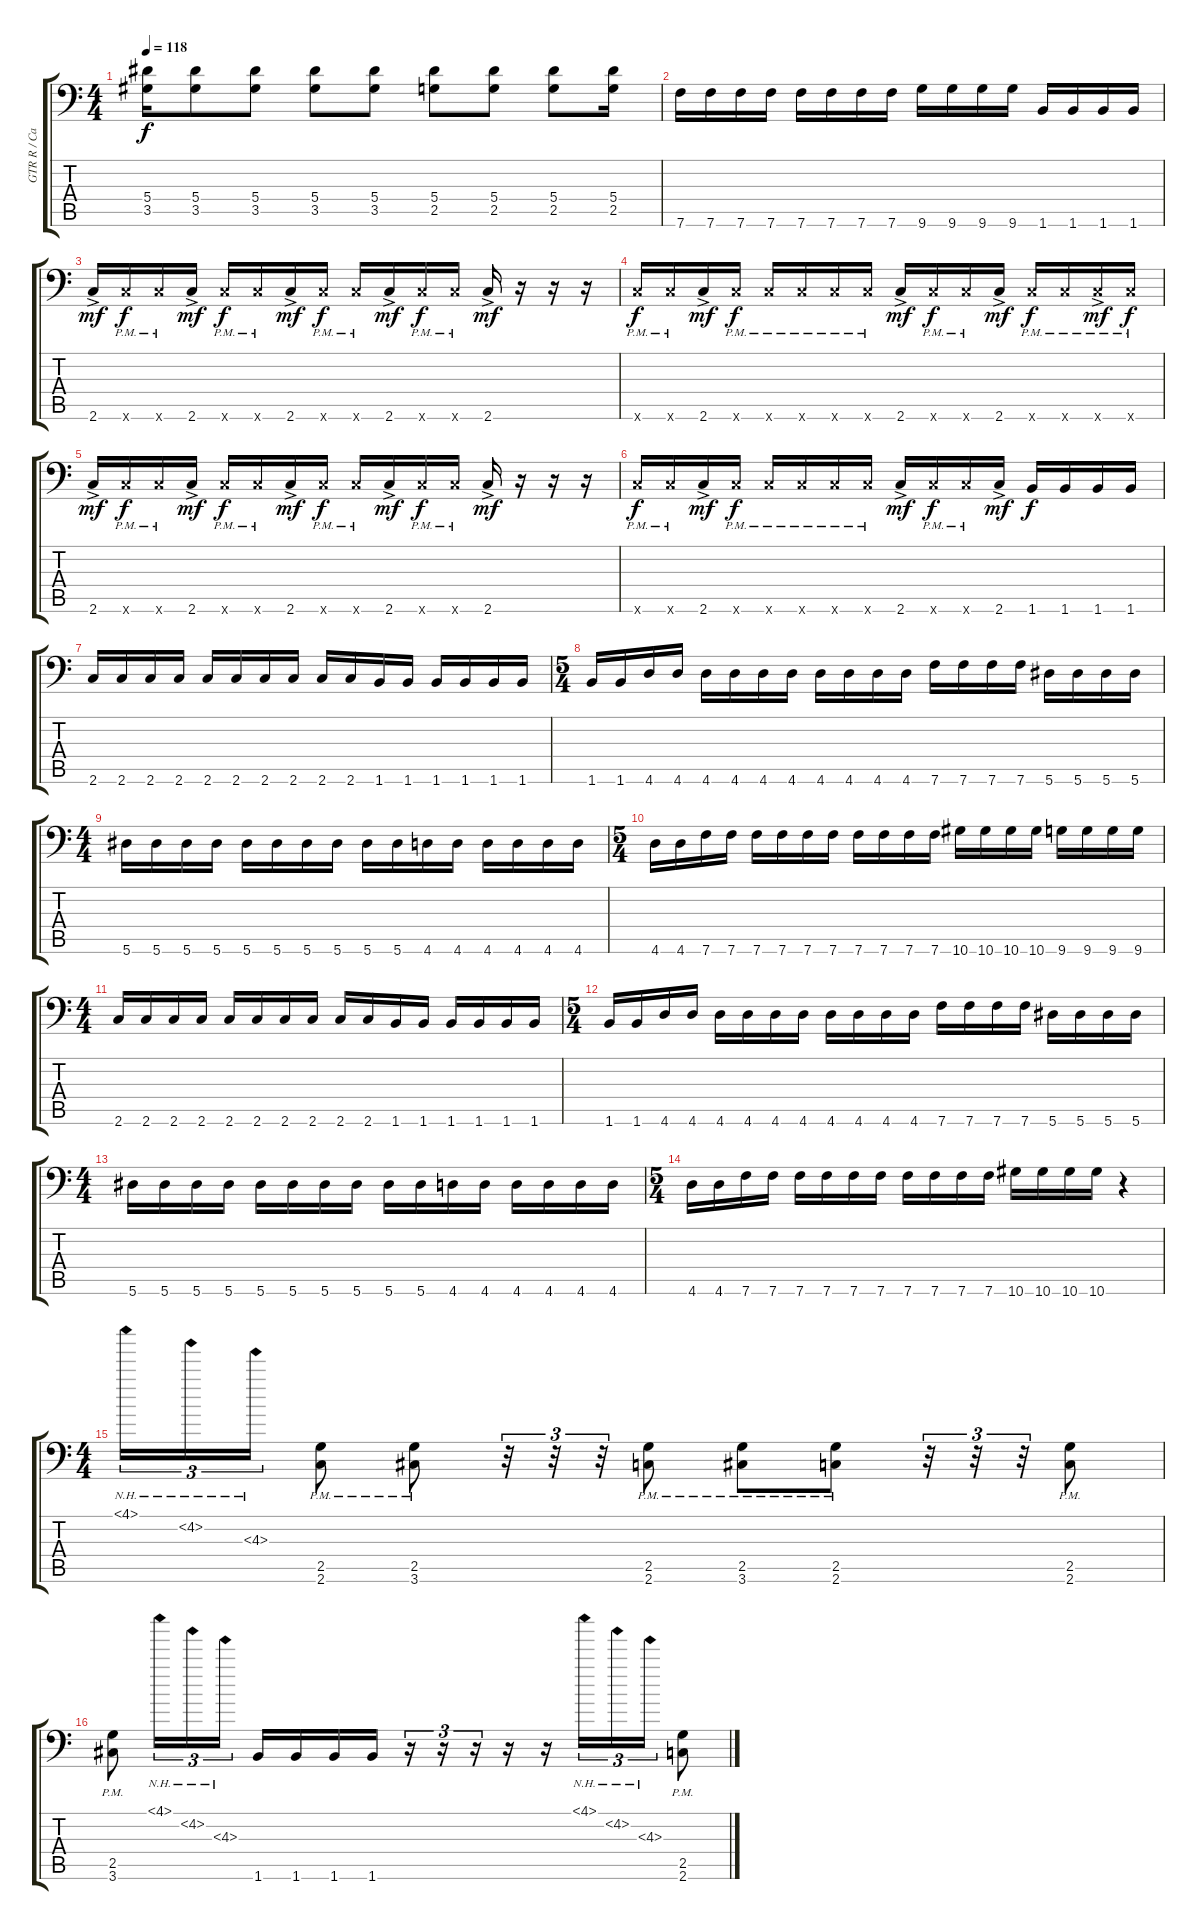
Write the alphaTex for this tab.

\track ("GTR R / Carlos" "GTR R / Ca") {instrument distortionguitar}
\staff {score tabs}
\tuning (C4 G3 Eb3 Bb2 F2 Bb1) {hide}
\ts (4 4)
\tempo 118
\clef f4
\ks c
(5.4 3.5).16{dy f} (5.4 3.5).8 (5.4 3.5).8 (5.4 3.5).8 (5.4 3.5).8 (5.4 2.5).8 (5.4 2.5).8 (5.4 2.5).8 (5.4 2.5).16 |
7.6.16 7.6.16 7.6.16 7.6.16 7.6.16 7.6.16 7.6.16 7.6.16 9.6.16 9.6.16 9.6.16 9.6.16 1.6.16 1.6.16 1.6.16 1.6.16 |
2.6{ac}.16{dy mf} 2.6{pm x}.16{dy f} 2.6{pm x}.16 2.6{ac}.16{dy mf} 2.6{pm x}.16{dy f} 2.6{pm x}.16 2.6{ac}.16{dy mf} 2.6{pm x}.16{dy f} 2.6{pm x}.16 2.6{ac}.16{dy mf} 2.6{pm x}.16{dy f} 2.6{pm x}.16 2.6{ac}.16{dy mf} r.16 r.16 r.16 |
2.6{pm x}.16{dy f} 2.6{pm x}.16 2.6{ac}.16{dy mf} 2.6{pm x}.16{dy f} 2.6{pm x}.16 2.6{pm x}.16 2.6{pm x}.16 2.6{pm x}.16 2.6{ac}.16{dy mf} 2.6{pm x}.16{dy f} 2.6{pm x}.16 2.6{ac}.16{dy mf} 2.6{pm x}.16{dy f} 2.6{pm x}.16 2.6{ac pm x}.16{dy mf} 2.6{pm x}.16{dy f} |
2.6{ac}.16{dy mf} 2.6{pm x}.16{dy f} 2.6{pm x}.16 2.6{ac}.16{dy mf} 2.6{pm x}.16{dy f} 2.6{pm x}.16 2.6{ac}.16{dy mf} 2.6{pm x}.16{dy f} 2.6{pm x}.16 2.6{ac}.16{dy mf} 2.6{pm x}.16{dy f} 2.6{pm x}.16 2.6{ac}.16{dy mf} r.16 r.16 r.16 |
2.6{pm x}.16{dy f} 2.6{pm x}.16 2.6{ac}.16{dy mf} 2.6{pm x}.16{dy f} 2.6{pm x}.16 2.6{pm x}.16 2.6{pm x}.16 2.6{pm x}.16 2.6{ac}.16{dy mf} 2.6{pm x}.16{dy f} 2.6{pm x}.16 2.6{ac}.16{dy mf} 1.6.16{dy f} 1.6.16 1.6.16 1.6.16 |
2.6.16 2.6.16 2.6.16 2.6.16 2.6.16 2.6.16 2.6.16 2.6.16 2.6.16 2.6.16 1.6.16 1.6.16 1.6.16 1.6.16 1.6.16 1.6.16 |
\ts (5 4)
1.6.16 1.6.16 4.6.16 4.6.16 4.6.16 4.6.16 4.6.16 4.6.16 4.6.16 4.6.16 4.6.16 4.6.16 7.6.16 7.6.16 7.6.16 7.6.16 5.6.16 5.6.16 5.6.16 5.6.16 |
\ts (4 4)
5.6.16 5.6.16 5.6.16 5.6.16 5.6.16 5.6.16 5.6.16 5.6.16 5.6.16 5.6.16 4.6.16 4.6.16 4.6.16 4.6.16 4.6.16 4.6.16 |
\ts (5 4)
4.6.16 4.6.16 7.6.16 7.6.16 7.6.16 7.6.16 7.6.16 7.6.16 7.6.16 7.6.16 7.6.16 7.6.16 10.6.16 10.6.16 10.6.16 10.6.16 9.6.16 9.6.16 9.6.16 9.6.16 |
\ts (4 4)
2.6.16 2.6.16 2.6.16 2.6.16 2.6.16 2.6.16 2.6.16 2.6.16 2.6.16 2.6.16 1.6.16 1.6.16 1.6.16 1.6.16 1.6.16 1.6.16 |
\ts (5 4)
1.6.16 1.6.16 4.6.16 4.6.16 4.6.16 4.6.16 4.6.16 4.6.16 4.6.16 4.6.16 4.6.16 4.6.16 7.6.16 7.6.16 7.6.16 7.6.16 5.6.16 5.6.16 5.6.16 5.6.16 |
\ts (4 4)
5.6.16 5.6.16 5.6.16 5.6.16 5.6.16 5.6.16 5.6.16 5.6.16 5.6.16 5.6.16 4.6.16 4.6.16 4.6.16 4.6.16 4.6.16 4.6.16 |
\ts (5 4)
4.6.16 4.6.16 7.6.16 7.6.16 7.6.16 7.6.16 7.6.16 7.6.16 7.6.16 7.6.16 7.6.16 7.6.16 10.6.16 10.6.16 10.6.16 10.6.16 r.4 |
\ts (4 4)
4.1{nh}.16{tu (3 2)} 4.2{nh}.16{tu (3 2)} 4.3{nh}.16{tu (3 2)} (2.5{pm} 2.6{pm}).8 (2.5{pm} 3.6{pm}).8 r.32{tu (3 2)} r.32{tu (3 2)} r.32{tu (3 2)} (2.5{pm} 2.6{pm}).8 (2.5{pm} 3.6{pm}).8 (2.5{pm} 2.6{pm}).8 r.32{tu (3 2)} r.32{tu (3 2)} r.32{tu (3 2)} (2.5{pm} 2.6{pm}).8 |
(2.5{pm} 3.6{pm}).8 4.1{nh}.16{tu (3 2)} 4.2{nh}.16{tu (3 2)} 4.3{nh}.16{tu (3 2)} 1.6.16 1.6.16 1.6.16 1.6.16 r.16{tu (3 2)} r.16{tu (3 2)} r.16{tu (3 2)} r.16 r.16 4.1{nh}.16{tu (3 2)} 4.2{nh}.16{tu (3 2)} 4.3{nh}.16{tu (3 2)} (2.5{pm} 2.6{pm}).8
